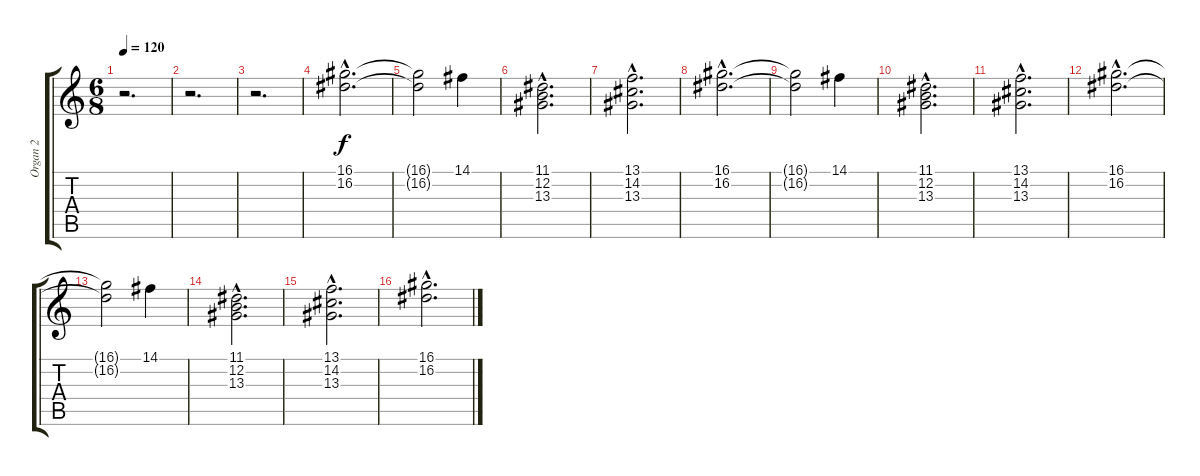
\track ("Organ 2" "Organ 2") {instrument percussiveorgan}
\staff {score tabs}
\tuning (E4 B3 G3 D3 A2 E2) {hide}
\ts (6 8)
\tempo 120
\clef g2
\ks c
r.2{d dy f instrument percussiveorgan} |
r.2{d} |
r.2{d} |
(16.1{hac} 16.2{hac}).2{d} |
(16.1{t} 16.2{t}).2 14.1.4 |
(11.1{hac} 12.2{hac} 13.3{hac}).2{d} |
(13.1{hac} 14.2{hac} 13.3{hac}).2{d} |
(16.1{hac} 16.2{hac}).2{d} |
(16.1{t} 16.2{t}).2 14.1.4 |
(11.1{hac} 12.2{hac} 13.3{hac}).2{d} |
(13.1{hac} 14.2{hac} 13.3{hac}).2{d} |
(16.1{hac} 16.2{hac}).2{d} |
(16.1{t} 16.2{t}).2 14.1.4 |
(11.1{hac} 12.2{hac} 13.3{hac}).2{d} |
(13.1{hac} 14.2{hac} 13.3{hac}).2{d} |
(16.1{hac} 16.2{hac}).2{d}
